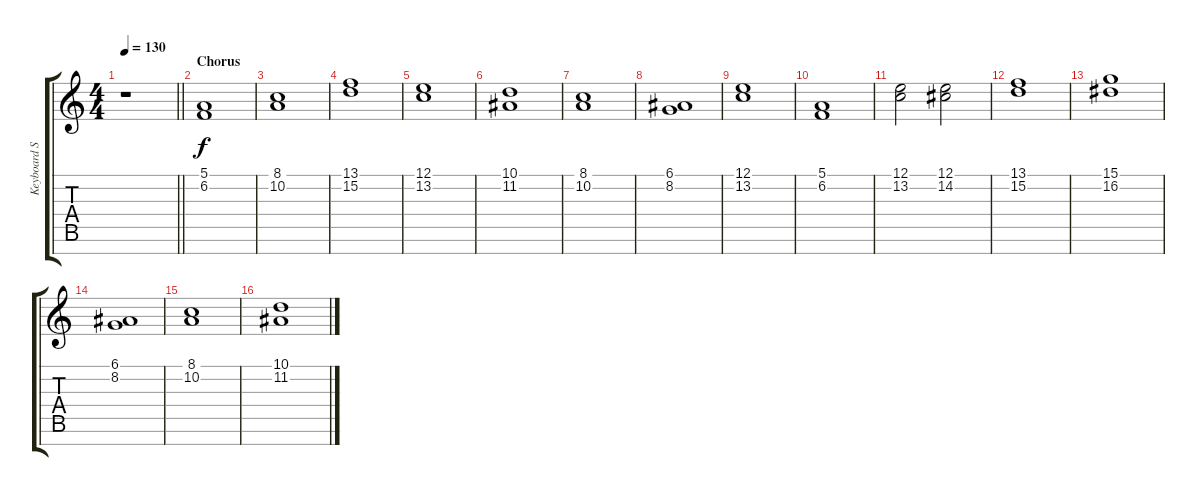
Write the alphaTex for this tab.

\track ("Keyboard Strings" "Keyboard S") {instrument stringensemble1}
\staff {score tabs}
\tuning (E4 B3 G3 D3 A2 E2 B1) {hide}
\ts (4 4)
\tempo 130
\clef g2
\barLineRight lightlight
\ks c
r.1{dy f} |
\section ("" "Chorus")
(5.1 6.2).1 |
(8.1 10.2).1 |
(13.1 15.2).1 |
(12.1 13.2).1 |
(10.1 11.2).1 |
(8.1 10.2).1 |
(6.1 8.2).1 |
(12.1 13.2).1 |
(5.1 6.2).1 |
(12.1 13.2).2 (12.1 14.2).2 |
(13.1 15.2).1 |
(15.1 16.2).1 |
(6.1 8.2).1 |
(8.1 10.2).1 |
(10.1 11.2).1
